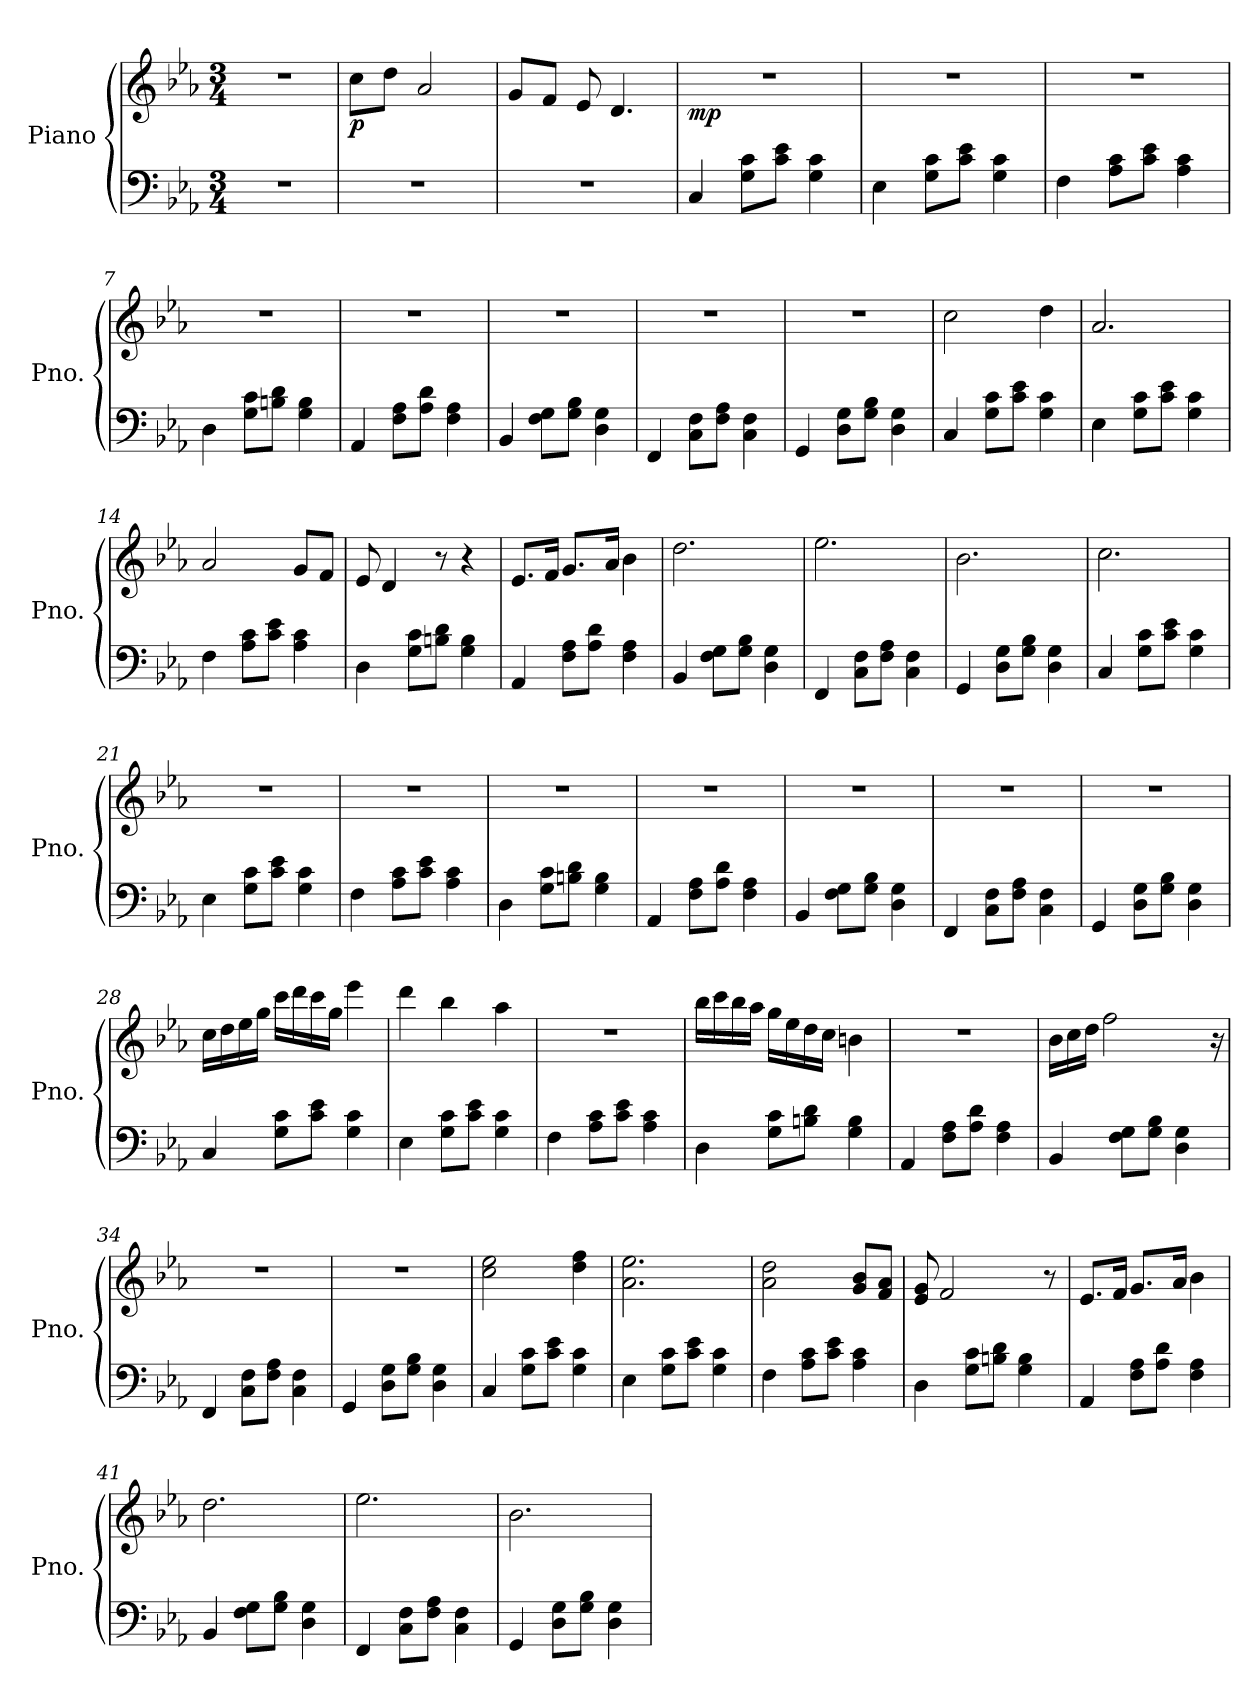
**kern	**kern	**dynam
*part1	*part1	*part1
*staff2	*staff1	*staff1/2
*I"Piano	*	*
*I'Pno.	*	*
*clefF4	*clefG2	*
*k[b-e-a-]	*k[b-e-a-]	*
*M3/4	*M3/4	*
*MM80	*MM80	*
=1	=1	=1
2.r	2.r	.
=2	=2	=2
!	!	!LO:DY:b
2.r	8cc\L	p
.	8dd\J	.
.	2a-/	.
=3	=3	=3
2.r	8g/L	.
.	8f/J	.
.	8e-/	.
.	4.d/	.
=4	=4	=4
!	!	!LO:DY:b
4C/	2.r	mp
8G\ 8c\L	.	.
8c\ 8e-\J	.	.
4G\ 4c\	.	.
=5	=5	=5
4E-\	2.r	.
8G\ 8c\L	.	.
8c\ 8e-\J	.	.
4G\ 4c\	.	.
=6	=6	=6
4F\	2.r	.
8A-\ 8c\L	.	.
8c\ 8e-\J	.	.
4A-\ 4c\	.	.
=7	=7	=7
4D\	2.r	.
8G\ 8c\L	.	.
8Bn\ 8d\J	.	.
4G\ 4B\	.	.
=8	=8	=8
4AA-/	2.r	.
8F\ 8A-\L	.	.
8A-\ 8d\J	.	.
4F\ 4A-\	.	.
!!LO:LB:g=z
=9	=9	=9
4BB-/	2.r	.
8F\ 8G\L	.	.
8G\ 8B-\J	.	.
4D\ 4G\	.	.
=10	=10	=10
4FF/	2.r	.
8C\ 8F\L	.	.
8F\ 8A-\J	.	.
4C\ 4F\	.	.
=11	=11	=11
4GG/	2.r	.
8D\ 8G\L	.	.
8G\ 8B-\J	.	.
4D\ 4G\	.	.
=12	=12	=12
!	!	!LO:DY:a=2
!	!	!LO:DY:n=1:b
4C/	2cc\	mf f
8G\ 8c\L	.	.
8c\ 8e-\J	.	.
4G\ 4c\	4dd\	.
=13	=13	=13
4E-\	2.a-/	.
8G\ 8c\L	.	.
8c\ 8e-\J	.	.
4G\ 4c\	.	.
=14	=14	=14
4F\	2a-/	.
8A-\ 8c\L	.	.
8c\ 8e-\J	.	.
4A-\ 4c\	8g/L	.
.	8f/J	.
=15	=15	=15
4D\	8e-/	.
.	4d/	.
8G\ 8c\L	.	.
8Bn\ 8d\J	8r	.
4G\ 4B\	4r	.
!!LO:LB:g=z
=16	=16	=16
4AA-/	8.e-/L	.
.	16f/Jk	.
8F\ 8A-\L	8.g/L	.
8A-\ 8d\J	.	.
.	16a-/Jk	.
4F\ 4A-\	4b-\	.
=17	=17	=17
4BB-/	2.dd\	.
8F\ 8G\L	.	.
8G\ 8B-\J	.	.
4D\ 4G\	.	.
=18	=18	=18
4FF/	2.ee-\	.
8C\ 8F\L	.	.
8F\ 8A-\J	.	.
4C\ 4F\	.	.
=19	=19	=19
4GG/	2.b-\	.
8D\ 8G\L	.	.
8G\ 8B-\J	.	.
4D\ 4G\	.	.
=20	=20	=20
4C/	2.cc\	.
8G\ 8c\L	.	.
8c\ 8e-\J	.	.
4G\ 4c\	.	.
=21	=21	=21
4E-\	2.r	.
8G\ 8c\L	.	.
8c\ 8e-\J	.	.
4G\ 4c\	.	.
=22	=22	=22
4F\	2.r	.
8A-\ 8c\L	.	.
8c\ 8e-\J	.	.
4A-\ 4c\	.	.
!!LO:LB:g=z
=23	=23	=23
4D\	2.r	.
8G\ 8c\L	.	.
8Bn\ 8d\J	.	.
4G\ 4B\	.	.
=24	=24	=24
4AA-/	2.r	.
8F\ 8A-\L	.	.
8A-\ 8d\J	.	.
4F\ 4A-\	.	.
=25	=25	=25
4BB-/	2.r	.
8F\ 8G\L	.	.
8G\ 8B-\J	.	.
4D\ 4G\	.	.
=26	=26	=26
4FF/	2.r	.
8C\ 8F\L	.	.
8F\ 8A-\J	.	.
4C\ 4F\	.	.
=27	=27	=27
4GG/	2.r	.
8D\ 8G\L	.	.
8G\ 8B-\J	.	.
4D\ 4G\	.	.
=28	=28	=28
4C/	16cc\LL	.
.	16dd\	.
.	16ee-\	.
.	16gg\JJ	.
8G\ 8c\L	16ccc\LL	.
.	16ddd\	.
8c\ 8e-\J	16ccc\	.
.	16gg\JJ	.
4G\ 4c\	4eee-\	.
=29	=29	=29
4E-\	4ddd\	.
8G\ 8c\L	4bb-\	.
8c\ 8e-\J	.	.
4G\ 4c\	4aa-\	.
!!LO:LB:g=z
=30	=30	=30
4F\	2.r	.
8A-\ 8c\L	.	.
8c\ 8e-\J	.	.
4A-\ 4c\	.	.
=31	=31	=31
4D\	16bb-\LL	.
.	16ccc\	.
.	16bb-\	.
.	16aa-\JJ	.
8G\ 8c\L	16gg\LL	.
.	16ee-\	.
8Bn\ 8d\J	16dd\	.
.	16cc\JJ	.
4G\ 4B\	4bn\	.
=32	=32	=32
4AA-/	2.r	.
8F\ 8A-\L	.	.
8A-\ 8d\J	.	.
4F\ 4A-\	.	.
=33	=33	=33
4BB-/	16b-\LL	.
.	16cc\	.
.	16dd\JJ	.
.	2ff\	.
8F\ 8G\L	.	.
8G\ 8B-\J	.	.
4D\ 4G\	.	.
.	16r	.
=34	=34	=34
4FF/	2.r	.
8C\ 8F\L	.	.
8F\ 8A-\J	.	.
4C\ 4F\	.	.
=35	=35	=35
4GG/	2.r	.
8D\ 8G\L	.	.
8G\ 8B-\J	.	.
4D\ 4G\	.	.
=36	=36	=36
4C/	2cc\ 2ee-\	.
8G\ 8c\L	.	.
8c\ 8e-\J	.	.
4G\ 4c\	4dd\ 4ff\	.
!!LO:PB:g=z
=37	=37	=37
4E-\	2.a-\ 2.ee-\	.
8G\ 8c\L	.	.
8c\ 8e-\J	.	.
4G\ 4c\	.	.
=38	=38	=38
4F\	2a-\ 2dd\	.
8A-\ 8c\L	.	.
8c\ 8e-\J	.	.
4A-\ 4c\	8g/ 8b-/L	.
.	8f/ 8a-/J	.
=39	=39	=39
4D\	8e-/ 8g/	.
.	2f/	.
8G\ 8c\L	.	.
8Bn\ 8d\J	.	.
4G\ 4B\	.	.
.	8r	.
=40	=40	=40
4AA-/	8.e-/L	.
.	16f/Jk	.
8F\ 8A-\L	8.g/L	.
8A-\ 8d\J	.	.
.	16a-/Jk	.
4F\ 4A-\	4b-\	.
=41	=41	=41
4BB-/	2.dd\	.
8F\ 8G\L	.	.
8G\ 8B-\J	.	.
4D\ 4G\	.	.
=42	=42	=42
4FF/	2.ee-\	.
8C\ 8F\L	.	.
8F\ 8A-\J	.	.
4C\ 4F\	.	.
=43	=43	=43
4GG/	2.b-\	.
8D\ 8G\L	.	.
8G\ 8B-\J	.	.
4D\ 4G\	.	.
=	=	=
*-	*-	*-
